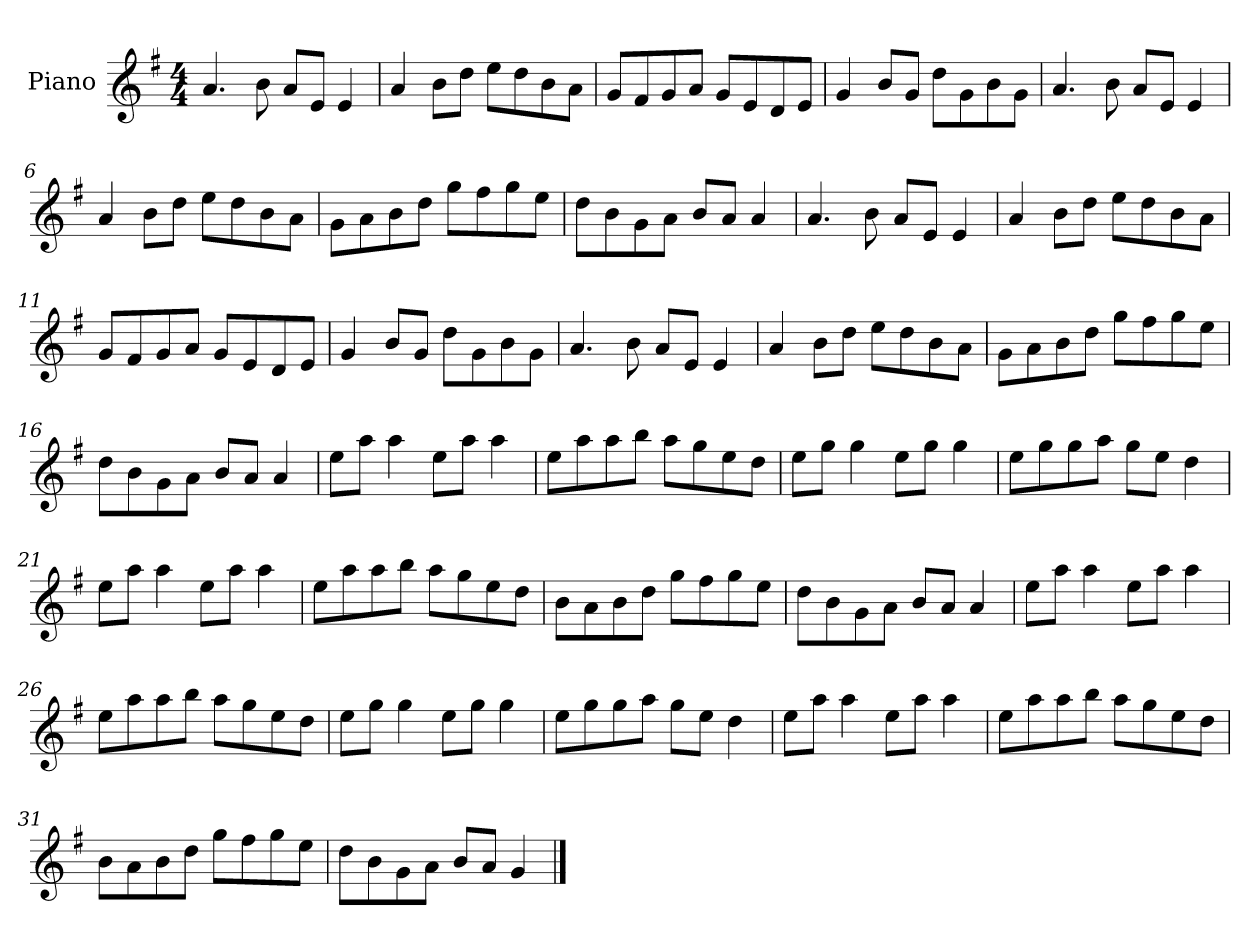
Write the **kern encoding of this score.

**kern
*part1
*staff1
*I"Piano
*I'Pno
*clefG2
*k[f#]
*M4/4
=1
4.a/
8b\
8a/L
8e/J
4e/
=2
4a/
8b\L
8dd\J
8ee\L
8dd\
8b\
8a\J
=3
8g/L
8f#/
8g/
8a/J
8g/L
8e/
8d/
8e/J
=4
4g/
8b/L
8g/J
8dd\L
8g\
8b\
8g\J
=5
4.a/
8b\
8a/L
8e/J
4e/
=6
4a/
8b\L
8dd\J
8ee\L
8dd\
8b\
8a\J
=7
8g\L
8a\
8b\
8dd\J
8gg\L
8ff#\
8gg\
8ee\J
=8
8dd\L
8b\
8g\
8a\J
8b/L
8a/J
4a/
=9
4.a/
8b\
8a/L
8e/J
4e/
=10
4a/
8b\L
8dd\J
8ee\L
8dd\
8b\
8a\J
=11
8g/L
8f#/
8g/
8a/J
8g/L
8e/
8d/
8e/J
=12
4g/
8b/L
8g/J
8dd\L
8g\
8b\
8g\J
=13
4.a/
8b\
8a/L
8e/J
4e/
=14
4a/
8b\L
8dd\J
8ee\L
8dd\
8b\
8a\J
=15
8g\L
8a\
8b\
8dd\J
8gg\L
8ff#\
8gg\
8ee\J
=16
8dd\L
8b\
8g\
8a\J
8b/L
8a/J
4a/
=17
8ee\L
8aa\J
4aa\
8ee\L
8aa\J
4aa\
=18
8ee\L
8aa\
8aa\
8bb\J
8aa\L
8gg\
8ee\
8dd\J
=19
8ee\L
8gg\J
4gg\
8ee\L
8gg\J
4gg\
=20
8ee\L
8gg\
8gg\
8aa\J
8gg\L
8ee\J
4dd\
=21
8ee\L
8aa\J
4aa\
8ee\L
8aa\J
4aa\
=22
8ee\L
8aa\
8aa\
8bb\J
8aa\L
8gg\
8ee\
8dd\J
=23
8b\L
8a\
8b\
8dd\J
8gg\L
8ff#\
8gg\
8ee\J
=24
8dd\L
8b\
8g\
8a\J
8b/L
8a/J
4a/
=25
8ee\L
8aa\J
4aa\
8ee\L
8aa\J
4aa\
=26
8ee\L
8aa\
8aa\
8bb\J
8aa\L
8gg\
8ee\
8dd\J
=27
8ee\L
8gg\J
4gg\
8ee\L
8gg\J
4gg\
=28
8ee\L
8gg\
8gg\
8aa\J
8gg\L
8ee\J
4dd\
=29
8ee\L
8aa\J
4aa\
8ee\L
8aa\J
4aa\
=30
8ee\L
8aa\
8aa\
8bb\J
8aa\L
8gg\
8ee\
8dd\J
=31
8b\L
8a\
8b\
8dd\J
8gg\L
8ff#\
8gg\
8ee\J
=32
8dd\L
8b\
8g\
8a\J
8b/L
8a/J
4g/
==
*-
